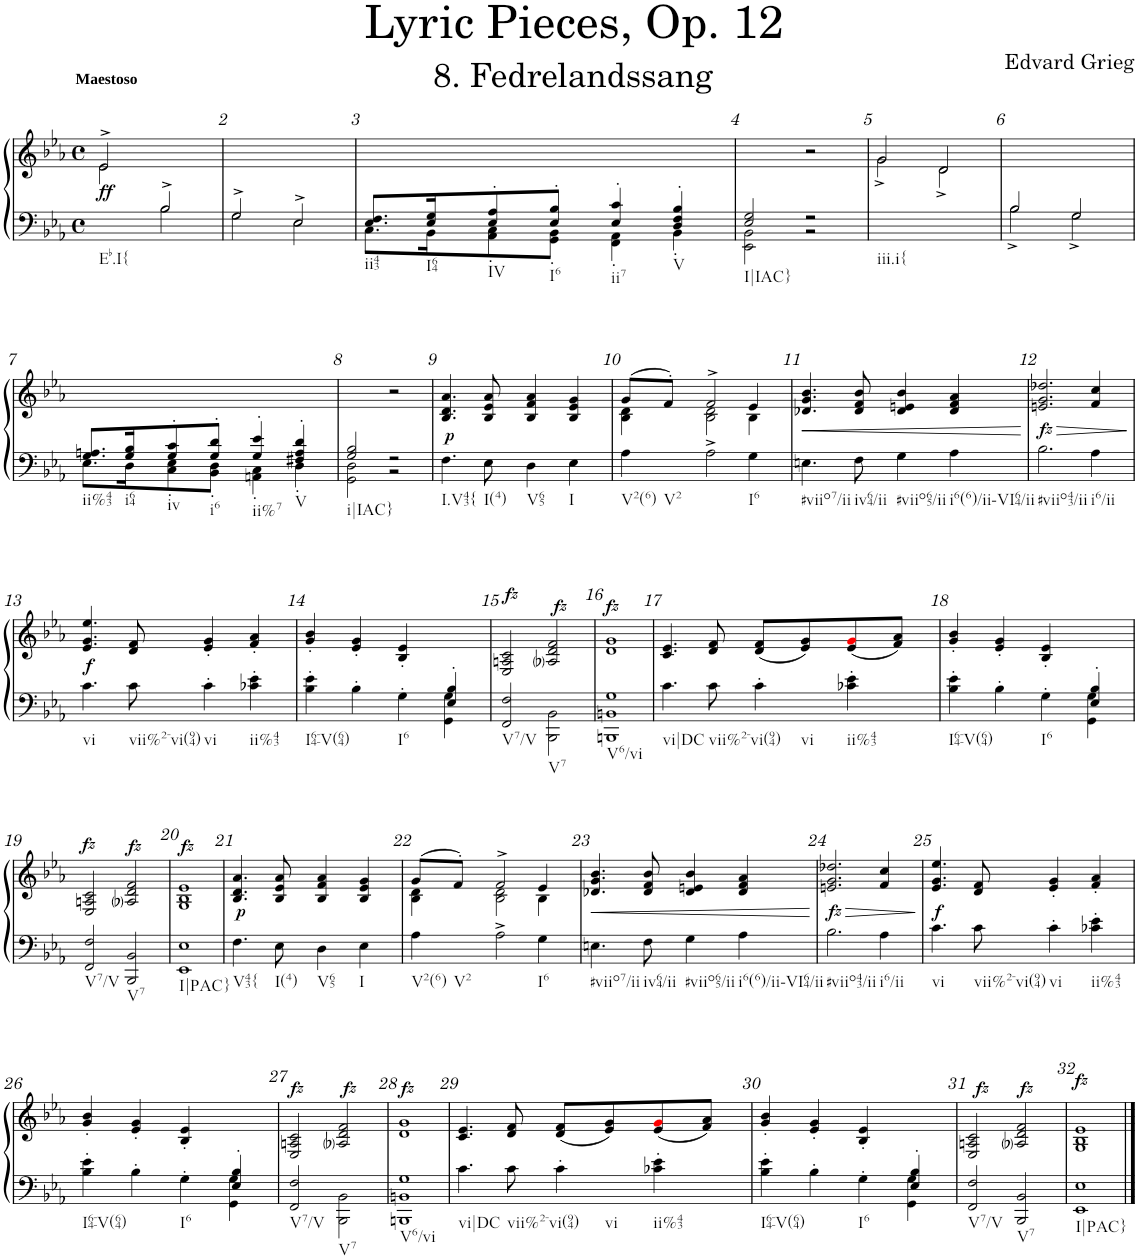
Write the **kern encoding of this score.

**kern	**kern	**dynam
*part1	*part1	*part1
*staff2	*staff1	*staff1/2
*I"Midi_1	*	*
*clefF4	*clefG2	*
*k[b-e-a-]	*k[b-e-a-]	*
*E-:	*E-:	*
*M4/4	*M4/4	*
*met(c)	*met(c)	*
=1	=1	=1
*^	*^	*
!	!	!LO:TX:a:B:t=Maestoso	!	!
!LO:TX:b:t=Eb.I{	!	!	!	!
!	!	!	!	!LO:DY:b
2ryy	2ryy	2e-^/	2e-\	ff
2B-^/	2B-\	2ryy	2ryy	.
=2	=2	=2	=2	=2
2G^/	2G\	2ryy	2ryy	.
2E-^/	2E-\	2ryy	2ryy	.
=3	=3	=3	=3	=3
!LO:TX:b:t=ii43	!	!	!	!
8.E-/ 8.F/L	8.C\L	2ryy	2ryy	.
!LO:TX:b:t=I64	!	!	!	!
16E-/ 16G/K	16BB-\K	.	.	.
!LO:TX:b:t=IV	!	!	!	!
8E-/' 8A-/'	8AA-\' 8C\'	.	.	.
!LO:TX:b:t=I6	!	!	!	!
8E-/' 8B-/'J	8GG\' 8BB-\'J	.	.	.
!LO:TX:b:t=ii7	!	!	!	!
4E-/' 4c/'	4FF\' 4AA-\'	2ryy	2ryy	.
!LO:TX:b:t=V	!	!	!	!
4D/' 4F/' 4B-/'	4BB-'\	.	.	.
=4	=4	=4	=4	=4
!LO:TX:b:t=I|IAC}	!	!	!	!
2E-/ 2G/	2EE-\ 2BB-\	2ryy	2ryy	.
2r	2r	2r	2ryy	.
=5	=5	=5	=5	=5
!LO:TX:b:t=iii.i{	!	!	!	!
2ryy	2ryy	2g/	2g^\	.
2ryy	2ryy	2d/	2d^\	.
=6	=6	=6	=6	=6
2B-/	2B-^\	2ryy	2ryy	.
2G/	2G^\	2ryy	2ryy	.
!!LO:LB:g=z	!!
=7	=7	=7	=7	=7
!LO:TX:b:t=ii%43	!	!	!	!
8.G/ 8.An/L	8.E-\L	2ryy	2ryy	.
!LO:TX:b:t=i64	!	!	!	!
16G/ 16B-/K	16D\K	.	.	.
!LO:TX:b:t=iv	!	!	!	!
8G/' 8c/'	8C\' 8E-\'	.	.	.
!LO:TX:b:t=i6	!	!	!	!
8G/' 8d/'J	8BB-\' 8D\'J	.	.	.
!LO:TX:b:t=ii%7	!	!	!	!
4G/' 4e-/'	4AAn\' 4C\'	2ryy	2ryy	.
!LO:TX:b:t=V	!	!	!	!
4F#X/' 4A/' 4d/'	4D'\	.	.	.
=8	=8	=8	=8	=8
!LO:TX:b:t=i|IAC}	!	!	!	!
2G/ 2B-/	2GG\ 2D\	2ryy	2ryy	.
2r	2r	2r	2ryy	.
=9	=9	=9	=9	=9
!LO:TX:b:t=I.V43{	!	!	!	!
!	!	!	!	!LO:DY:b
4.F\	2ryy	4.B-/ 4.d/ 4.a-/	2ryy	p
!LO:TX:b:t=I(4)	!	!	!	!
8E-\	.	8B-/ 8e-/ 8a-/	.	.
!LO:TX:b:t=V65	!	!	!	!
4D\	2ryy	4B-/ 4f/ 4a-/	2ryy	.
!LO:TX:b:t=I	!	!	!	!
4E-\	.	4B-/ 4e-/ 4g/	.	.
=10	=10	=10	=10	=10
!LO:TX:b:t=V2(6)	!	!	!	!
!LO:TX:b:t=V2	!	!	!	!
4A-\	2ryy	(>8g/L	4B-\ 4d\	.
.	.	8f'/J)	.	.
2A-^\	.	2f^/	2B-\ 2d\	.
.	2ryy	.	.	.
!LO:TX:b:t=I6	!	!	!	!
4G\	.	4e-/	4B-\	.
=11	=11	=11	=11	=11
!LO:TX:b:t=#viio7/ii	!	!	!	!
!	!	!	!	!LO:HP:b
4.En\	2ryy	4.d-X/ 4.g/ 4.b-/	2ryy	<
!LO:TX:b:t=iv64/ii	!	!	!	!
8F\	.	8d-/ 8f/ 8b-/	.	.
!LO:TX:b:t=#viio65/ii	!	!	!	!
4G\	2ryy	4d-/ 4en/ 4b-/	2ryy	.
!LO:TX:b:t=i6(6)/ii-VI64/ii	!	!	!	!
4A-\	.	4d-/ 4f/ 4a-/	.	.
*v	*v	*	*	*
*	*v	*v	*
.	.	[
=12	=12	=12
*^	*	*
!LO:TX:b:t=#viio43/ii	!	!	!
!	!	!	!LO:HP:b
*	*	*^	*
!	!	!	!	!LO:DY:n=1:b
2.B-\	2ryy	2.en/ 2.g/ 2.dd-X/	2ryy	> fz
.	2ryy	.	2ryy	.
!LO:TX:b:t=i6/ii	!	!	!	!
4A-\	.	4f/ 4cc/	.	.
*v	*v	*	*	*
*	*v	*v	*
.	.	]
!!LO:LB:g=z
=13	=13	=13
*^	*	*
!LO:TX:b:t=vi	!	!	!
!	!	!	!LO:DY:b
4.c\	2ryy	4.e-/ 4.g/ 4.ee-/	f
!LO:TX:b:t=vii%2-vi(94)	!	!	!
8c\	.	8d/ 8f/	.
!LO:TX:b:t=vi	!	!	!
4c'\	2ryy	4e-/' 4g/'	.
!LO:TX:b:t=ii%43	!	!	!
4c-X\' 4e-\'	.	4f/' 4a-/'	.
=14	=14	=14	=14
!LO:TX:b:t=I64-V(64)	!	!	!
4B-\' 4e-\'	2ryy	4g/' 4b-/'	.
4B-'\	.	4e-/' 4g/'	.
!LO:TX:b:t=I6	!	!	!
4G'\	4ryy	4B-/' 4e-/'	.
4E-/' 4B-/'	4GG\ 4G\	4ryy	.
=15	=15	=15	=15
!LO:TX:b:t=V7/V	!	!	!
!	!	!	!LO:DY:a
2FF/ 2F/	2ryy	2E-/ 2An/ 2c/	fz
!LO:TX:b:t=V7	!	!	!
!	!	!	!LO:DY:a
2BBB-\ 2BB-\	2ryy	2A-i/ 2d/ 2f/	fz
=16	=16	=16	=16
!LO:TX:b:t=V6/vi	!	!	!
!	!	!	!LO:DY:a
1BBn 1G	1BBBn	1d 1g	fz
=17	=17	=17	=17
!LO:TX:b:t=vi|DC	!	!	!
4.c\	2ryy	4.c/ 4.e-/	.
!LO:TX:b:t=vii%2-vi(94)	!	!	!
8c\	.	8d/ 8f/	.
!LO:TX:b:t=vi	!	!	!
4c'\	2ryy	(<8d/ 8f/L	.
.	.	8e-/ 8g/)	.
!LO:TX:b:t=ii%43	!	!	!
4c-X\' 4e-\'	.	(<8e-/ 8gj/	.
.	.	8f/ 8a-/J)	.
=18	=18	=18	=18
!LO:TX:b:t=I64-V(64)	!	!	!
4B-\' 4e-\'	2ryy	4g/' 4b-/'	.
4B-'\	.	4e-/' 4g/'	.
!LO:TX:b:t=I6	!	!	!
4G'\	4ryy	4B-/' 4e-/'	.
4E-/' 4B-/'	4GG\ 4G\	4ryy	.
!!LO:LB:g=z
=19	=19	=19	=19
*	*	*^	*
!LO:TX:b:t=V7/V	!	!	!	!
!	!	!	!	!LO:DY:a
2FF/ 2F/	2ryy	2E-/ 2An/ 2c/	2ryy	fz
!LO:TX:b:t=V7	!	!	!	!
!	!	!	!	!LO:DY:a
2BBB-/ 2BB-/	2ryy	2A-i/ 2d/ 2f/	2ryy	fz
=20	=20	=20	=20	=20
!LO:TX:b:t=I|PAC}	!	!	!	!
!	!	!	!	!LO:DY:a
1E-	1EE-	1G 1B- 1e-	2ryy	fz
.	.	.	2ryy	.
=21	=21	=21	=21	=21
!LO:TX:b:t=V43{	!	!	!	!
!	!	!	!	!LO:DY:b
4.F\	2ryy	4.B-/ 4.d/ 4.a-/	2ryy	p
!LO:TX:b:t=I(4)	!	!	!	!
8E-\	.	8B-/ 8e-/ 8a-/	.	.
!LO:TX:b:t=V65	!	!	!	!
4D\	2ryy	4B-/ 4f/ 4a-/	2ryy	.
!LO:TX:b:t=I	!	!	!	!
4E-\	.	4B-/ 4e-/ 4g/	.	.
=22	=22	=22	=22	=22
!LO:TX:b:t=V2(6)	!	!	!	!
!LO:TX:b:t=V2	!	!	!	!
4A-\	2ryy	(>8g/L	4B-\ 4d\	.
.	.	8f'/J)	.	.
2A-^\	.	2f^/	2B-\ 2d\	.
.	2ryy	.	.	.
!LO:TX:b:t=I6	!	!	!	!
4G\	.	4e-/	4B-\	.
=23	=23	=23	=23	=23
!LO:TX:b:t=#viio7/ii	!	!	!	!
!	!	!	!	!LO:HP:b
4.En\	2ryy	4.d-X/ 4.g/ 4.b-/	2ryy	<
!LO:TX:b:t=iv64/ii	!	!	!	!
8F\	.	8d-/ 8f/ 8b-/	.	.
!LO:TX:b:t=#viio65/ii	!	!	!	!
4G\	2ryy	4d-/ 4en/ 4b-/	2ryy	.
!LO:TX:b:t=i6(6)/ii-VI64/ii	!	!	!	!
4A-\	.	4d-/ 4f/ 4a-/	.	.
*v	*v	*	*	*
*	*v	*v	*
.	.	[
=24	=24	=24
*^	*	*
!LO:TX:b:t=#viio43/ii	!	!	!
!	!	!	!LO:HP:b
*	*	*^	*
!	!	!	!	!LO:DY:n=1:b
2.B-\	2ryy	2.en/ 2.g/ 2.dd-X/	2ryy	> fz
.	2ryy	.	2ryy	.
!LO:TX:b:t=i6/ii	!	!	!	!
4A-\	.	4f/ 4cc/	.	.
*v	*v	*	*	*
*	*v	*v	*
.	.	]
=25	=25	=25
*^	*^	*
!LO:TX:b:t=vi	!	!	!	!
!	!	!	!	!LO:DY:b
4.c\	2ryy	4.e-/ 4.g/ 4.ee-/	2ryy	f
!LO:TX:b:t=vii%2-vi(94)	!	!	!	!
8c\	.	8d/ 8f/	.	.
!LO:TX:b:t=vi	!	!	!	!
4c'\	2ryy	4e-/' 4g/'	2ryy	.
!LO:TX:b:t=ii%43	!	!	!	!
4c-X\' 4e-\'	.	4f/' 4a-/'	.	.
*	*	*v	*v	*
!!LO:LB:g=z
=26	=26	=26	=26
!LO:TX:b:t=I64-V(64)	!	!	!
4B-\' 4e-\'	2ryy	4g/' 4b-/'	.
4B-'\	.	4e-/' 4g/'	.
!LO:TX:b:t=I6	!	!	!
4G'\	4ryy	4B-/' 4e-/'	.
4E-/' 4B-/'	4GG\ 4G\	4ryy	.
=27	=27	=27	=27
*	*	*^	*
!LO:TX:b:t=V7/V	!	!	!	!
!	!	!	!	!LO:DY:a
2FF/ 2F/	2ryy	2E-/ 2An/ 2c/	2ryy	fz
!LO:TX:b:t=V7	!	!	!	!
!	!	!	!	!LO:DY:a
2BBB-\ 2BB-\	2ryy	2A-i/ 2d/ 2f/	2ryy	fz
=28	=28	=28	=28	=28
!LO:TX:b:t=V6/vi	!	!	!	!
!	!	!	!	!LO:DY:a
*	*	*v	*v	*
1BBn 1G	1BBBn	1d 1g	fz
=29	=29	=29	=29
!LO:TX:b:t=vi|DC	!	!	!
4.c\	2ryy	4.c/ 4.e-/	.
!LO:TX:b:t=vii%2-vi(94)	!	!	!
8c\	.	8d/ 8f/	.
!LO:TX:b:t=vi	!	!	!
4c'\	2ryy	(<8d/ 8f/L	.
.	.	8e-/ 8g/)	.
!LO:TX:b:t=ii%43	!	!	!
4c-X\' 4e-\'	.	(<8e-/ 8gj/	.
.	.	8f/ 8a-/J)	.
=30	=30	=30	=30
!LO:TX:b:t=I64-V(64)	!	!	!
4B-\' 4e-\'	2ryy	4g/' 4b-/'	.
4B-'\	.	4e-/' 4g/'	.
!LO:TX:b:t=I6	!	!	!
4G'\	4ryy	4B-/' 4e-/'	.
4E-/' 4B-/'	4GG\ 4G\	4ryy	.
=31	=31	=31	=31
!LO:TX:b:t=V7/V	!	!	!
!	!	!	!LO:DY:a
2FF/ 2F/	2ryy	2E-/ 2An/ 2c/	fz
!LO:TX:b:t=V7	!	!	!
!	!	!	!LO:DY:a
2BBB-/ 2BB-/	2ryy	2A-i/ 2d/ 2f/	fz
=32	=32	=32	=32
!LO:TX:b:t=I|PAC}	!	!	!
!	!	!	!LO:DY:a
1E-	1EE-	1G 1B- 1e-	fz
*v	*v	*	*
==	==	==
*-	*-	*-
